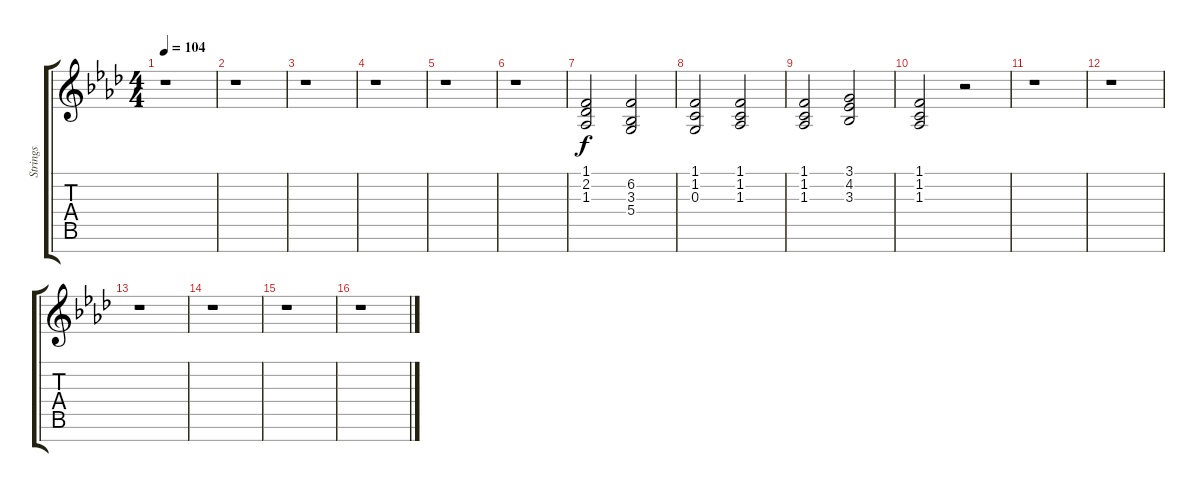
\track ("Strings" "Strings") {instrument stringensemble2}
\staff {score tabs}
\tuning (E4 B3 G3 D3 A2 E2 B1) {hide}
\ts (4 4)
\tempo 104
\clef g2
\ks ab
r.1{dy f} |
r.1 |
r.1 |
r.1 |
r.1 |
r.1 |
(1.1 2.2 1.3).2 (6.2 3.3 5.4).2 |
(1.1 1.2 0.3).2 (1.1 1.2 1.3).2 |
(1.1 1.2 1.3).2 (3.1 4.2 3.3).2 |
(1.1 1.2 1.3).2 r.2 |
r.1 |
r.1 |
r.1 |
r.1 |
r.1 |
r.1
